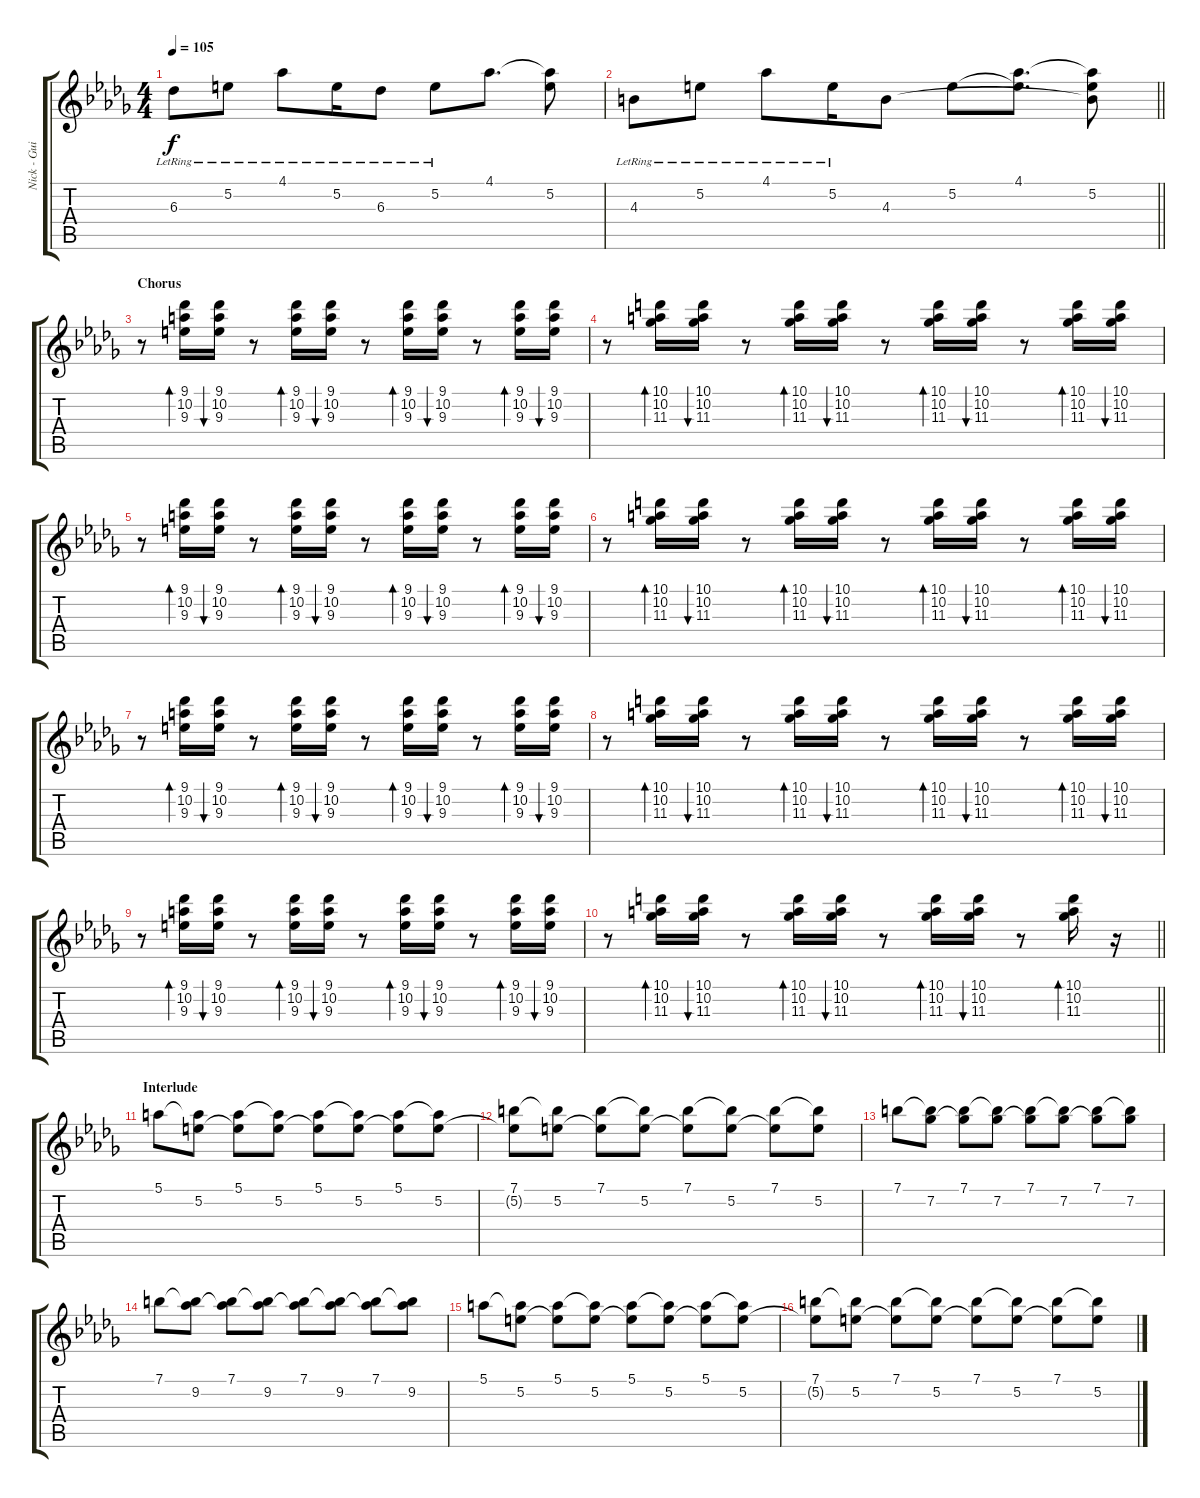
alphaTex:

\track ("Nick - Guitar RSE" "Nick - Gui") {instrument overdrivenguitar}
\staff {score tabs}
\tuning (E4 B3 G3 D3 A2 E2) {hide}
\ts (4 4)
\tempo 105
\clef g2
\ks db
6.3{lr}.8{dy f} 5.2{lr}.8 4.1{lr}.8 5.2{lr}.16 6.3{lr}.8 5.2{lr}.8 4.1.8{d} (4.1{t} 5.2).8 |
\barLineRight lightlight
4.3{lr}.8 5.2{lr}.8 4.1{lr}.8 5.2{lr}.16 4.3.8 5.2.8 (4.1 5.2{t}).8{d} (4.1{t} 5.2 4.3{t}).8 |
\section ("" "Chorus")
r.8 (9.1 10.2 9.3).16{bd 60 volume 9 instrument overdrivenguitar} (9.1 10.2 9.3).16{bu 60} r.8 (9.1 10.2 9.3).16{bd 60} (9.1 10.2 9.3).16{bu 60} r.8 (9.1 10.2 9.3).16{bd 60} (9.1 10.2 9.3).16{bu 60} r.8 (9.1 10.2 9.3).16{bd 60} (9.1 10.2 9.3).16{bu 60} |
r.8 (10.1 10.2 11.3).16{bd 60} (10.1 10.2 11.3).16{bu 60} r.8 (10.1 10.2 11.3).16{bd 60} (10.1 10.2 11.3).16{bu 60} r.8 (10.1 10.2 11.3).16{bd 60} (10.1 10.2 11.3).16{bu 60} r.8 (10.1 10.2 11.3).16{bd 60} (10.1 10.2 11.3).16{bu 60} |
r.8 (9.1 10.2 9.3).16{bd 60} (9.1 10.2 9.3).16{bu 60} r.8 (9.1 10.2 9.3).16{bd 60} (9.1 10.2 9.3).16{bu 60} r.8 (9.1 10.2 9.3).16{bd 60} (9.1 10.2 9.3).16{bu 60} r.8 (9.1 10.2 9.3).16{bd 60} (9.1 10.2 9.3).16{bu 60} |
r.8 (10.1 10.2 11.3).16{bd 60} (10.1 10.2 11.3).16{bu 60} r.8 (10.1 10.2 11.3).16{bd 60} (10.1 10.2 11.3).16{bu 60} r.8 (10.1 10.2 11.3).16{bd 60} (10.1 10.2 11.3).16{bu 60} r.8 (10.1 10.2 11.3).16{bd 60} (10.1 10.2 11.3).16{bu 60} |
r.8 (9.1 10.2 9.3).16{bd 60} (9.1 10.2 9.3).16{bu 60} r.8 (9.1 10.2 9.3).16{bd 60} (9.1 10.2 9.3).16{bu 60} r.8 (9.1 10.2 9.3).16{bd 60} (9.1 10.2 9.3).16{bu 60} r.8 (9.1 10.2 9.3).16{bd 60} (9.1 10.2 9.3).16{bu 60} |
r.8 (10.1 10.2 11.3).16{bd 60} (10.1 10.2 11.3).16{bu 60} r.8 (10.1 10.2 11.3).16{bd 60} (10.1 10.2 11.3).16{bu 60} r.8 (10.1 10.2 11.3).16{bd 60} (10.1 10.2 11.3).16{bu 60} r.8 (10.1 10.2 11.3).16{bd 60} (10.1 10.2 11.3).16{bu 60} |
r.8 (9.1 10.2 9.3).16{bd 60} (9.1 10.2 9.3).16{bu 60} r.8 (9.1 10.2 9.3).16{bd 60} (9.1 10.2 9.3).16{bu 60} r.8 (9.1 10.2 9.3).16{bd 60} (9.1 10.2 9.3).16{bu 60} r.8 (9.1 10.2 9.3).16{bd 60} (9.1 10.2 9.3).16{bu 60} |
\barLineRight lightlight
r.8 (10.1 10.2 11.3).16{bd 60} (10.1 10.2 11.3).16{bu 60} r.8 (10.1 10.2 11.3).16{bd 60} (10.1 10.2 11.3).16{bu 60} r.8 (10.1 10.2 11.3).16{bd 60} (10.1 10.2 11.3).16{bu 60} r.8 (10.1 10.2 11.3).16{bd 60} r.16 |
\section ("" "Interlude")
5.1.8{volume 12 instrument overdrivenguitar} (5.1{t} 5.2).8 (5.1 5.2{t}).8 (5.1{t} 5.2).8 (5.1 5.2{t}).8 (5.1{t} 5.2).8 (5.1 5.2{t}).8 (5.1{t} 5.2).8 |
(7.1 5.2{t}).8 (7.1{t} 5.2).8 (7.1 5.2{t}).8 (7.1{t} 5.2).8 (7.1 5.2{t}).8 (7.1{t} 5.2).8 (7.1 5.2{t}).8 (7.1{t} 5.2).8 |
7.1.8 (7.1{t} 7.2).8 (7.1 7.2{t}).8 (7.1{t} 7.2).8 (7.1 7.2{t}).8 (7.1{t} 7.2).8 (7.1 7.2{t}).8 (7.1{t} 7.2).8 |
7.1.8 (7.1{t} 9.2).8 (7.1 9.2{t}).8 (7.1{t} 9.2).8 (7.1 9.2{t}).8 (7.1{t} 9.2).8 (7.1 9.2{t}).8 (7.1{t} 9.2).8 |
5.1.8 (5.1{t} 5.2).8 (5.1 5.2{t}).8 (5.1{t} 5.2).8 (5.1 5.2{t}).8 (5.1{t} 5.2).8 (5.1 5.2{t}).8 (5.1{t} 5.2).8 |
(7.1 5.2{t}).8 (7.1{t} 5.2).8 (7.1 5.2{t}).8 (7.1{t} 5.2).8 (7.1 5.2{t}).8 (7.1{t} 5.2).8 (7.1 5.2{t}).8 (7.1{t} 5.2).8
